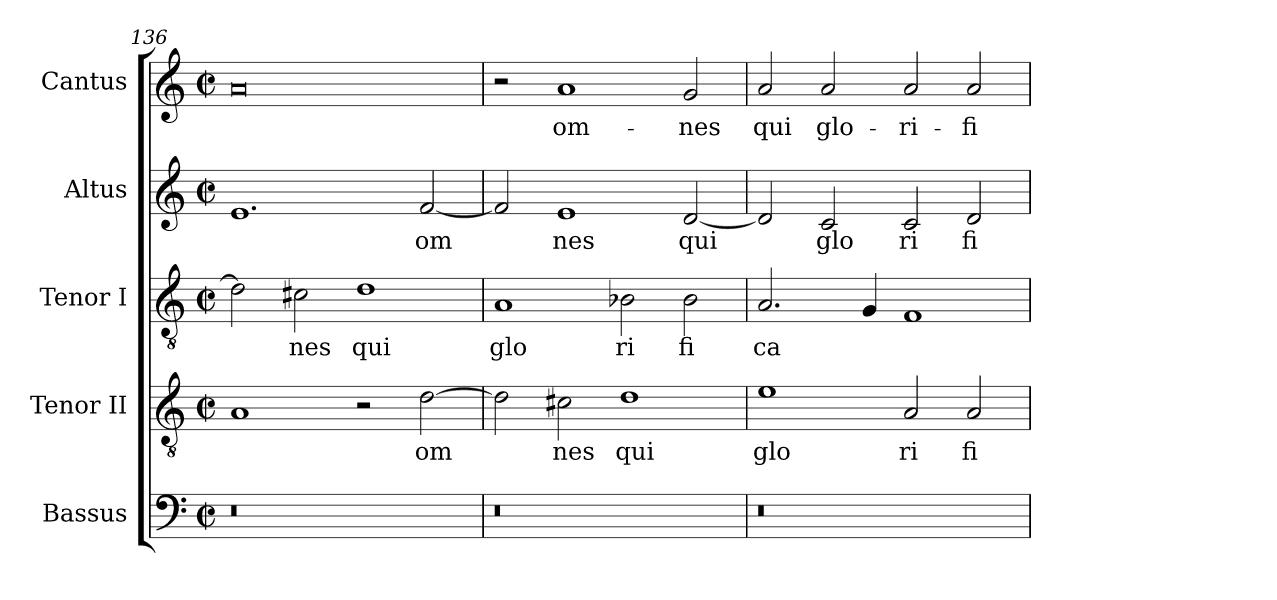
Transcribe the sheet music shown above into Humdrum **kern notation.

**kern	**kern	**text	**kern	**text	**kern	**text	**kern	**text
*part5	*part4	*part4	*part3	*part3	*part2	*part2	*part1	*part1
*staff5	*staff4	*staff4	*staff3	*staff3	*staff2	*staff2	*staff1	*staff1
*I"Bassus	*I"Tenor II	*	*I"Tenor I	*	*I"Altus	*	*I"Cantus	*
*clefF4	*clefGv2	*	*clefGv2	*	*clefG2	*	*clefG2	*
*	*	*	*k[]	*	*	*	*	*
*	*	*	*C:	*	*	*	*	*
*M2/2	*M2/2	*	*M2/2	*	*M2/2	*	*M2/2	*
*met(c|)	*met(c|)	*	*met(c|)	*	*met(c|)	*	*met(c|)	*
=136	=136	=136	=136	=136	=136	=136	=136	=136
0r	1A	.	2d\]	.	1.e	.	0a	.
!	!	!	!	!LO:LY:b:cj	!	!	!	!
.	.	.	2c#X\	nes	.	.	.	.
!	!	!	!	!LO:LY:b:cj	!	!	!	!
.	2r	.	1d	qui	.	.	.	.
!	!	!LO:LY:b	!	!	!	!LO:LY:b	!	!
.	[>2d\	om	.	.	[<2f/	om	.	.
=137	=137	=137	=137	=137	=137	=137	=137	=137
!	!	!	!	!LO:LY:b:cj	!	!	!	!
0r	2d\]	.	1A	glo	2f/]	.	2r	.
!	!	!LO:LY:b:cj	!	!	!	!LO:LY:b:cj	!	!LO:LY:b:cj
.	2c#X\	nes	.	.	1e	nes	1a	om-
!	!	!LO:LY:b:cj	!	!LO:LY:b:cj	!	!	!	!
.	1d	qui	2B-X\	ri	.	.	.	.
!	!	!	!	!LO:LY:b:cj	!	!LO:LY:b	!	!LO:LY:b:cj
.	.	.	2B-\	fi	[<2d/	qui	2g/	-nes
=138	=138	=138	=138	=138	=138	=138	=138	=138
!	!	!LO:LY:b:cj	!	!LO:LY:b:cj	!	!	!	!LO:LY:b:cj
0r	1e	glo	2.A/	ca	2d/]	.	2a/	qui
!	!	!	!	!	!	!LO:LY:b:cj	!	!LO:LY:b:cj
.	.	.	.	.	2c/	glo	2a/	glo-
.	.	.	4G/	.	.	.	.	.
!	!	!LO:LY:b:cj	!	!	!	!LO:LY:b:cj	!	!LO:LY:b:cj
.	2A/	ri	1F	.	2c/	ri	2a/	-ri-
!	!	!LO:LY:b:cj	!	!	!	!LO:LY:b:cj	!	!LO:LY:b:cj
.	2A/	fi	.	.	2d/	fi	2a/	-fi-
=	=	=	=	=	=	=	=	=
*-	*-	*-	*-	*-	*-	*-	*-	*-
